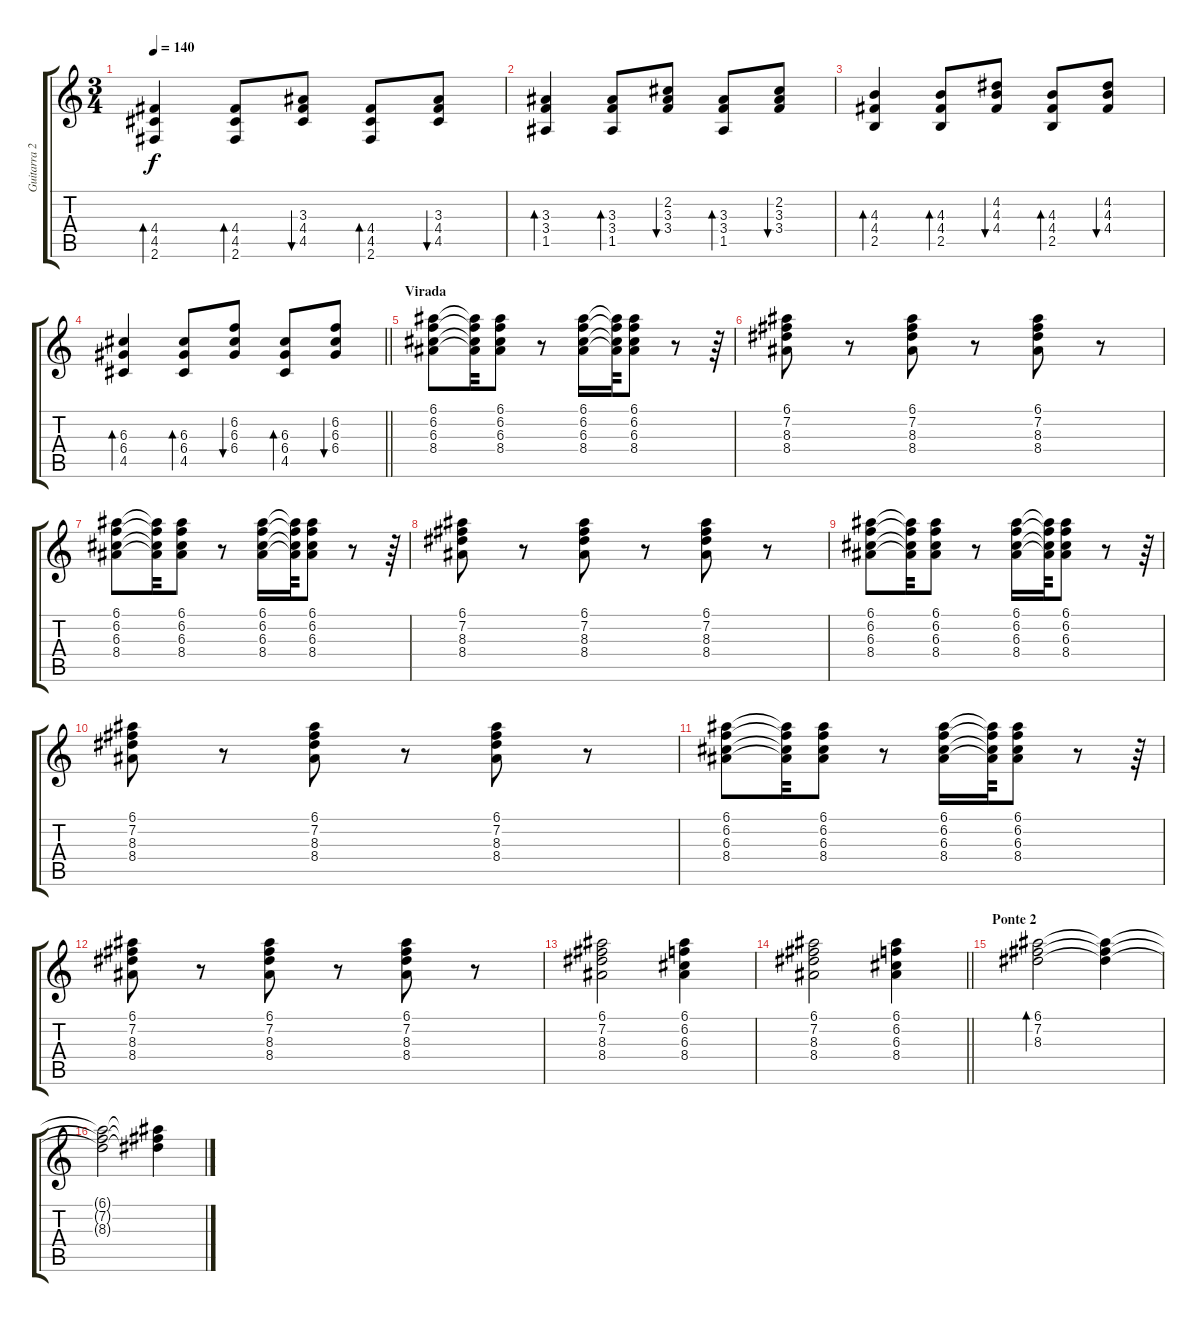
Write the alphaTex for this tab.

\track ("Guitarra 2" "Guitarra 2") {instrument acousticguitarsteel}
\staff {score tabs}
\tuning (E4 B3 G3 D3 A2 E2) {hide}
\ts (3 4)
\tempo 140
\clef g2
\ks c
(4.4 4.5 2.6).4{bd 120 dy f} (4.4 4.5 2.6).8{bd 60} (3.3 4.4 4.5).8{bu 60} (4.4 4.5 2.6).8{bd 60} (3.3 4.4 4.5).8{bu 60} |
(3.3 3.4 1.5).4{bd 120} (3.3 3.4 1.5).8{bd 60} (2.2 3.3 3.4).8{bu 60} (3.3 3.4 1.5).8{bd 60} (2.2 3.3 3.4).8{bu 60} |
(4.3 4.4 2.5).4{bd 120} (4.3 4.4 2.5).8{bd 60} (4.2 4.3 4.4).8{bu 60} (4.3 4.4 2.5).8{bd 60} (4.2 4.3 4.4).8{bu 60} |
\barLineRight lightlight
(6.3 6.4 4.5).4{bd 120} (6.3 6.4 4.5).8{bd 60} (6.2 6.3 6.4).8{bu 60} (6.3 6.4 4.5).8{bd 60} (6.2 6.3 6.4).8{bu 60} |
\section ("" "Virada")
(6.1 6.2 6.3 8.4).8 (6.1{t} 6.2{t} 6.3{t} 8.4{t}).32 (6.1 6.2 6.3 8.4).8 r.8 (6.1 6.2 6.3 8.4).16 (6.1{t} 6.2{t} 6.3{t} 8.4{t}).64 (6.1 6.2 6.3 8.4).8 r.8 r.64 |
(6.1 7.2 8.3 8.4).8 r.8 (6.1 7.2 8.3 8.4).8 r.8 (6.1 7.2 8.3 8.4).8 r.8 |
(6.1 6.2 6.3 8.4).8 (6.1{t} 6.2{t} 6.3{t} 8.4{t}).32 (6.1 6.2 6.3 8.4).8 r.8 (6.1 6.2 6.3 8.4).16 (6.1{t} 6.2{t} 6.3{t} 8.4{t}).64 (6.1 6.2 6.3 8.4).8 r.8 r.64 |
(6.1 7.2 8.3 8.4).8 r.8 (6.1 7.2 8.3 8.4).8 r.8 (6.1 7.2 8.3 8.4).8 r.8 |
(6.1 6.2 6.3 8.4).8 (6.1{t} 6.2{t} 6.3{t} 8.4{t}).32 (6.1 6.2 6.3 8.4).8 r.8 (6.1 6.2 6.3 8.4).16 (6.1{t} 6.2{t} 6.3{t} 8.4{t}).64 (6.1 6.2 6.3 8.4).8 r.8 r.64 |
(6.1 7.2 8.3 8.4).8 r.8 (6.1 7.2 8.3 8.4).8 r.8 (6.1 7.2 8.3 8.4).8 r.8 |
(6.1 6.2 6.3 8.4).8 (6.1{t} 6.2{t} 6.3{t} 8.4{t}).32 (6.1 6.2 6.3 8.4).8 r.8 (6.1 6.2 6.3 8.4).16 (6.1{t} 6.2{t} 6.3{t} 8.4{t}).64 (6.1 6.2 6.3 8.4).8 r.8 r.64 |
(6.1 7.2 8.3 8.4).8 r.8 (6.1 7.2 8.3 8.4).8 r.8 (6.1 7.2 8.3 8.4).8 r.8 |
(6.1 7.2 8.3 8.4).2 (6.1 6.2 6.3 8.4).4 |
\barLineRight lightlight
(6.1 7.2 8.3 8.4).2 (6.1 6.2 6.3 8.4).4 |
\section ("" "Ponte 2")
(6.1 7.2 8.3).2{bd 480 volume 12 instrument acousticguitarnylon} (6.1{t} 7.2{t} 8.3{t}).4 |
(6.1{t} 7.2{t} 8.3{t}).2 (6.1{t} 7.2{t} 8.3{t}).4
